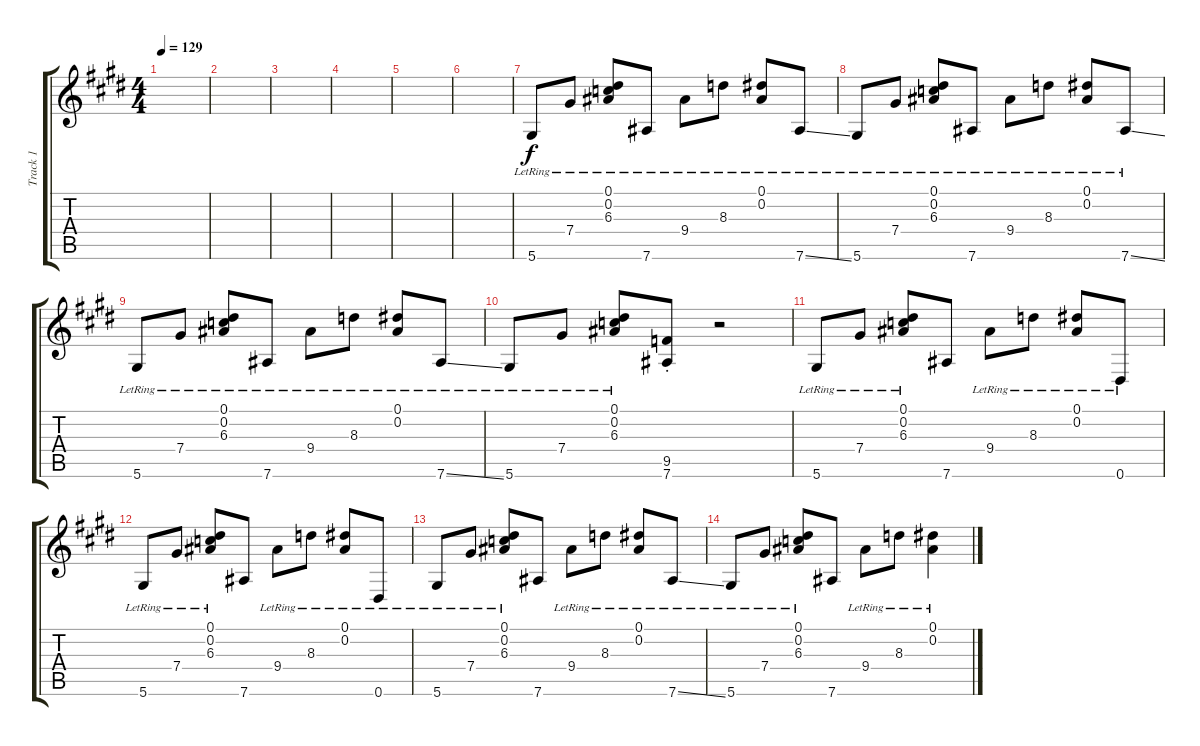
\track ("Track 1" "Track 1") {instrument electricguitarclean}
\staff {score tabs}
\tuning (Eb4 Bb3 Gb3 Db3 Ab2 Eb2) {hide}
\ts (4 4)
\tempo 129
\clef g2
\ks e
|
|
|
|
|
|
5.6{lr}.8{dy f} 7.4{lr}.8 (0.1{lr} 0.2{lr} 6.3{lr}).8 7.6{lr}.8 9.4{lr}.8 8.3{lr}.8 (0.1{lr} 0.2{lr}).8 7.6{ss lr}.8 |
5.6{lr}.8 7.4{lr}.8 (0.1{lr} 0.2{lr} 6.3{lr}).8 7.6{lr}.8 9.4{lr}.8 8.3{lr}.8 (0.1{lr} 0.2{lr}).8 7.6{ss lr}.8 |
5.6{lr}.8 7.4{lr}.8 (0.1{lr} 0.2{lr} 6.3{lr}).8 7.6{lr}.8 9.4{lr}.8 8.3{lr}.8 (0.1{lr} 0.2{lr}).8 7.6{ss lr}.8 |
5.6{lr}.8 7.4{lr}.8 (0.1{lr} 0.2{lr} 6.3{lr}).8 (9.5{st} 7.6{st}).8 r.2 |
5.6{lr}.8 7.4{lr}.8 (0.1{lr} 0.2{lr} 6.3{lr}).8 7.6.8 9.4{lr}.8 8.3{lr}.8 (0.1{lr} 0.2{lr}).8 0.6{lr}.8 |
5.6{lr}.8 7.4{lr}.8 (0.1{lr} 0.2{lr} 6.3{lr}).8 7.6.8 9.4{lr}.8 8.3{lr}.8 (0.1{lr} 0.2{lr}).8 0.6{lr}.8 |
5.6{lr}.8 7.4{lr}.8 (0.1{lr} 0.2{lr} 6.3{lr}).8 7.6.8 9.4{lr}.8 8.3{lr}.8 (0.1{lr} 0.2{lr}).8 7.6{ss lr}.8 |
5.6{lr}.8 7.4{lr}.8 (0.1{lr} 0.2{lr} 6.3{lr}).8 7.6.8 9.4{lr}.8 8.3{lr}.8 (0.1{lr} 0.2{lr}).4
